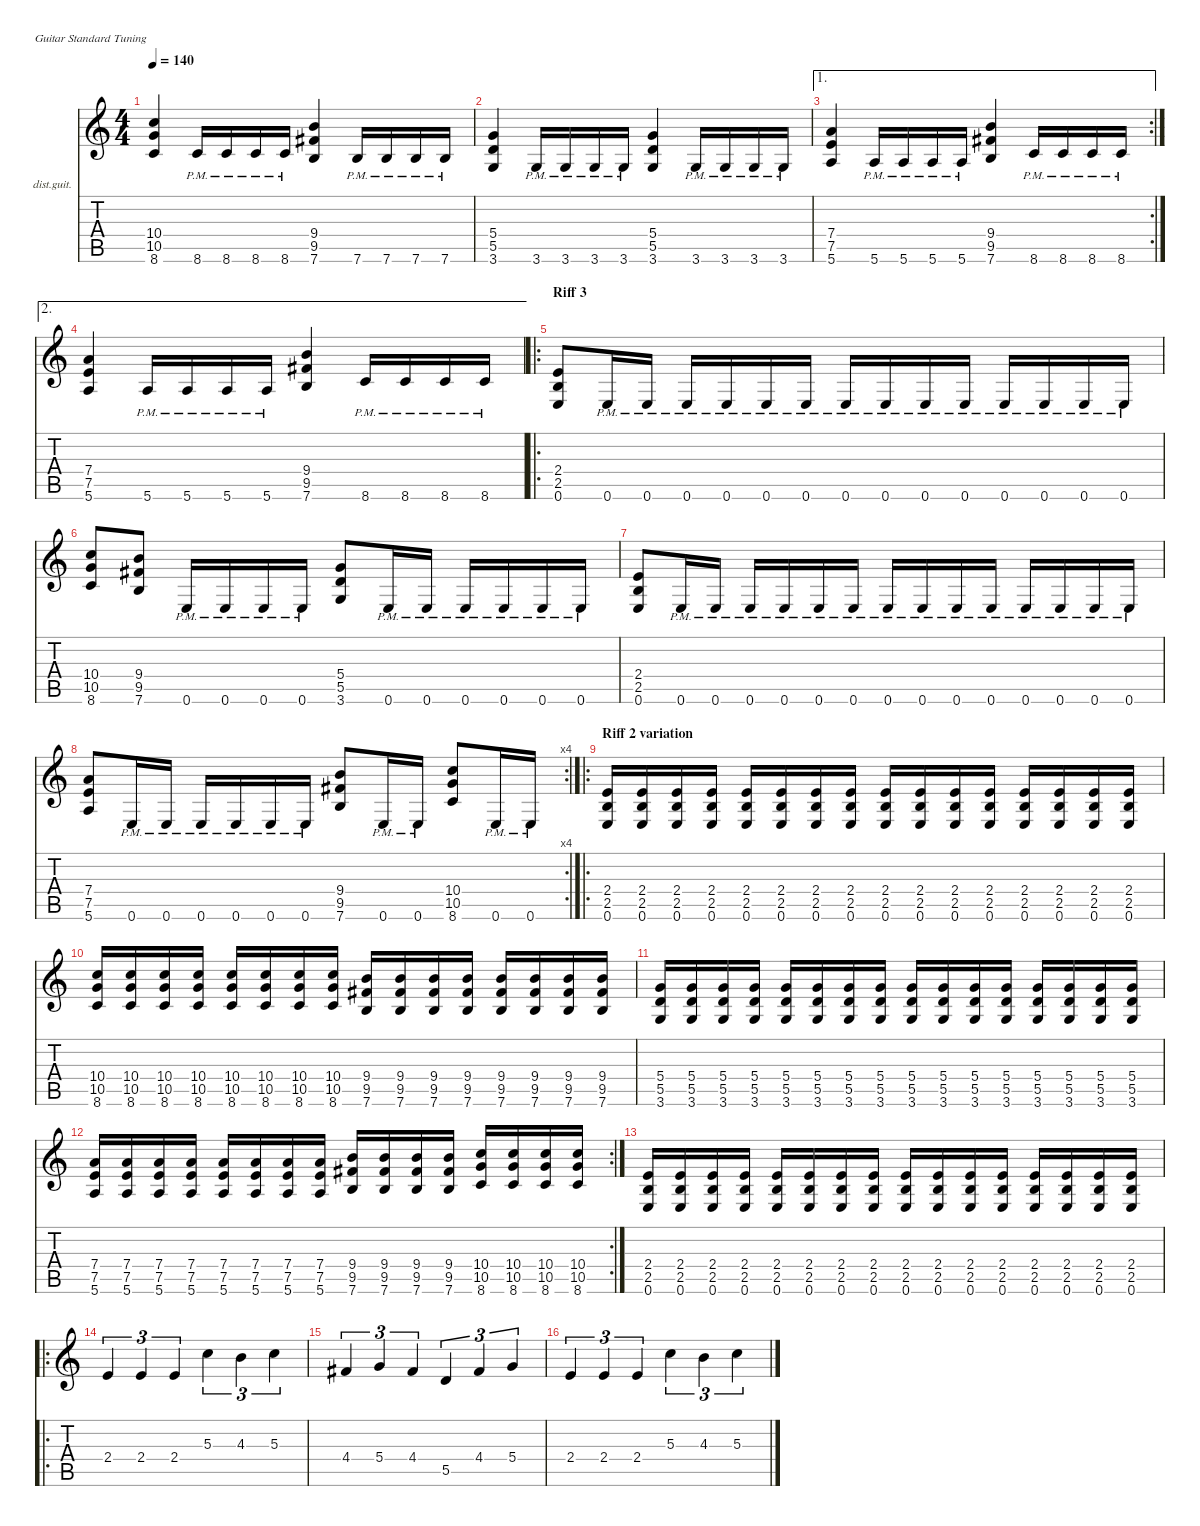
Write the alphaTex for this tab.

\defaultSystemsLayout 4
\hideDynamics
\bracketExtendMode nobrackets
\firstSystemTrackNameOrientation horizontal
\otherSystemsTrackNameOrientation horizontal
\track ("Lead Guitar" "dist.guit.") {instrument distortionguitar}
\staff {score tabs}
\tuning (E4 B3 G3 D3 A2 E2)
\ts (4 4)
\tempo 140
\clef g2
\ks c
(8.6 10.5 10.4).4{dy mf} 8.6{pm}.16 8.6{pm}.16 8.6{pm}.16 8.6{pm}.16 (7.6 9.5{acc #} 9.4).4 7.6{pm}.16 7.6{pm}.16 7.6{pm}.16 7.6{pm}.16 |
(3.6 5.5 5.4).4 3.6{pm}.16 3.6{pm}.16 3.6{pm}.16 3.6{pm}.16 (3.6 5.5 5.4).4 3.6{pm}.16 3.6{pm}.16 3.6{pm}.16 3.6{pm}.16 |
\ae 1
\rc 2
(5.6 7.5 7.4).4 5.6{pm}.16 5.6{pm}.16 5.6{pm}.16 5.6{pm}.16 (7.6 9.5{acc #} 9.4).4 8.6{pm}.16 8.6{pm}.16 8.6{pm}.16 8.6{pm}.16 |
\ae 2
(5.6 7.5 7.4).4 5.6{pm}.16 5.6{pm}.16 5.6{pm}.16 5.6{pm}.16 (7.6 9.5{acc #} 9.4).4 8.6{pm}.16 8.6{pm}.16 8.6{pm}.16 8.6{pm}.16 |
\ro
\section ("" "Riff 3")
(0.6 2.5 2.4).8 0.6{pm}.16 0.6{pm}.16 0.6{pm}.16 0.6{pm}.16 0.6{pm}.16 0.6{pm}.16 0.6{pm}.16 0.6{pm}.16 0.6{pm}.16 0.6{pm}.16 0.6{pm}.16 0.6{pm}.16 0.6{pm}.16 0.6{pm}.16 |
(8.6 10.5 10.4).8 (7.6 9.5{acc #} 9.4).8 0.6{pm}.16 0.6{pm}.16 0.6{pm}.16 0.6{pm}.16 (3.6 5.5 5.4).8 0.6{pm}.16 0.6{pm}.16 0.6{pm}.16 0.6{pm}.16 0.6{pm}.16 0.6{pm}.16 |
(0.6 2.5 2.4).8 0.6{pm}.16 0.6{pm}.16 0.6{pm}.16 0.6{pm}.16 0.6{pm}.16 0.6{pm}.16 0.6{pm}.16 0.6{pm}.16 0.6{pm}.16 0.6{pm}.16 0.6{pm}.16 0.6{pm}.16 0.6{pm}.16 0.6{pm}.16 |
\rc 4
(5.6 7.5 7.4).8 0.6{pm}.16 0.6{pm}.16 0.6{pm}.16 0.6{pm}.16 0.6{pm}.16 0.6{pm}.16 (7.6 9.5{acc #} 9.4).8 0.6{pm}.16 0.6{pm}.16 (8.6 10.5 10.4).8 0.6{pm}.16 0.6{pm}.16 |
\ro
\section ("" "Riff 2 variation")
(0.6 2.5 2.4).16 (0.6 2.5 2.4).16 (0.6 2.5 2.4).16 (2.4 2.5 0.6).16 (0.6 2.5 2.4).16 (0.6 2.5 2.4).16 (0.6 2.5 2.4).16 (2.4 2.5 0.6).16 (0.6 2.5 2.4).16 (0.6 2.5 2.4).16 (0.6 2.5 2.4).16 (2.4 2.5 0.6).16 (0.6 2.5 2.4).16 (0.6 2.5 2.4).16 (0.6 2.5 2.4).16 (2.4 2.5 0.6).16 |
(8.6 10.5 10.4).16 (8.6 10.5 10.4).16 (8.6 10.5 10.4).16 (8.6 10.5 10.4).16 (8.6 10.5 10.4).16 (8.6 10.5 10.4).16 (8.6 10.5 10.4).16 (8.6 10.5 10.4).16 (7.6 9.5{acc #} 9.4).16 (7.6 9.5{acc #} 9.4).16 (7.6 9.5{acc #} 9.4).16 (7.6 9.5{acc #} 9.4).16 (7.6 9.5{acc #} 9.4).16 (7.6 9.5{acc #} 9.4).16 (7.6 9.5{acc #} 9.4).16 (7.6 9.5{acc #} 9.4).16 |
(3.6 5.5 5.4).16 (3.6 5.5 5.4).16 (3.6 5.5 5.4).16 (3.6 5.5 5.4).16 (3.6 5.5 5.4).16 (3.6 5.5 5.4).16 (3.6 5.5 5.4).16 (3.6 5.5 5.4).16 (3.6 5.5 5.4).16 (3.6 5.5 5.4).16 (3.6 5.5 5.4).16 (3.6 5.5 5.4).16 (3.6 5.5 5.4).16 (3.6 5.5 5.4).16 (3.6 5.5 5.4).16 (3.6 5.5 5.4).16 |
\rc 2
(5.6 7.5 7.4).16 (5.6 7.5 7.4).16 (5.6 7.5 7.4).16 (5.6 7.5 7.4).16 (5.6 7.5 7.4).16 (5.6 7.5 7.4).16 (5.6 7.5 7.4).16 (5.6 7.5 7.4).16 (7.6 9.5{acc #} 9.4).16 (7.6 9.5{acc #} 9.4).16 (7.6 9.5{acc #} 9.4).16 (7.6 9.5{acc #} 9.4).16 (8.6 10.5 10.4).16 (8.6 10.5 10.4).16 (8.6 10.5 10.4).16 (8.6 10.5 10.4).16 |
(0.6 2.5 2.4).16 (0.6 2.5 2.4).16 (0.6 2.5 2.4).16 (2.4 2.5 0.6).16 (0.6 2.5 2.4).16 (0.6 2.5 2.4).16 (0.6 2.5 2.4).16 (2.4 2.5 0.6).16 (0.6 2.5 2.4).16 (0.6 2.5 2.4).16 (0.6 2.5 2.4).16 (2.4 2.5 0.6).16 (0.6 2.5 2.4).16 (0.6 2.5 2.4).16 (0.6 2.5 2.4).16 (2.4 2.5 0.6).16 |
\ro
2.4.4{tu (3 2)} 2.4.4{tu (3 2)} 2.4.4{tu (3 2)} 5.3.4{tu (3 2)} 4.3.4{tu (3 2)} 5.3.4{tu (3 2)} |
4.4{acc #}.4{tu (3 2)} 5.4.4{tu (3 2)} 4.4{acc #}.4{tu (3 2)} 5.5.4{tu (3 2)} 4.4{acc #}.4{tu (3 2)} 5.4.4{tu (3 2)} |
2.4.4{tu (3 2)} 2.4.4{tu (3 2)} 2.4.4{tu (3 2)} 5.3.4{tu (3 2)} 4.3.4{tu (3 2)} 5.3.4{tu (3 2)}
